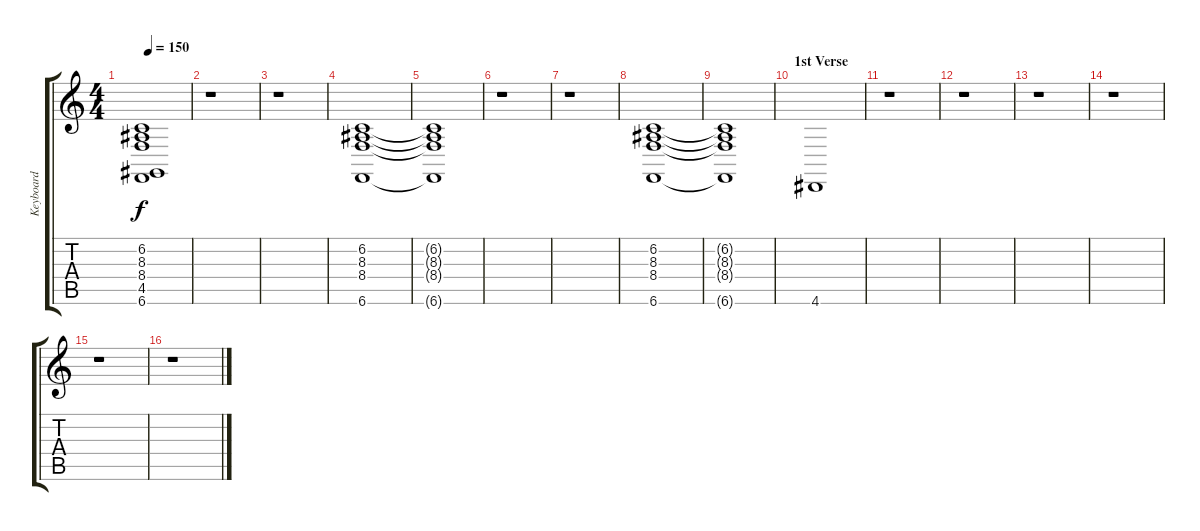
\track ("Keyboard" "Keyboard") {instrument stringensemble2}
\staff {score tabs}
\tuning (B3 Gb3 D3 A2 E2 B1) {hide}
\ts (4 4)
\tempo 150
\clef g2
\ks c
(6.2{t} 8.3{t} 8.4{t} 4.5{t} 6.6{t}).1{dy f} |
r.1 |
r.1 |
(6.2 8.3 8.4 6.6).1{volume 11 balance 5} |
(6.2{t} 8.3{t} 8.4{t} 6.6{t}).1 |
r.1 |
r.1 |
(6.2 8.3 8.4 6.6).1 |
(6.2{t} 8.3{t} 8.4{t} 6.6{t}).1 |
\section ("" "1st Verse")
4.6.1{volume 14 balance 8 instrument stringensemble2} |
r.1 |
r.1 |
r.1 |
r.1 |
r.1 |
r.1
